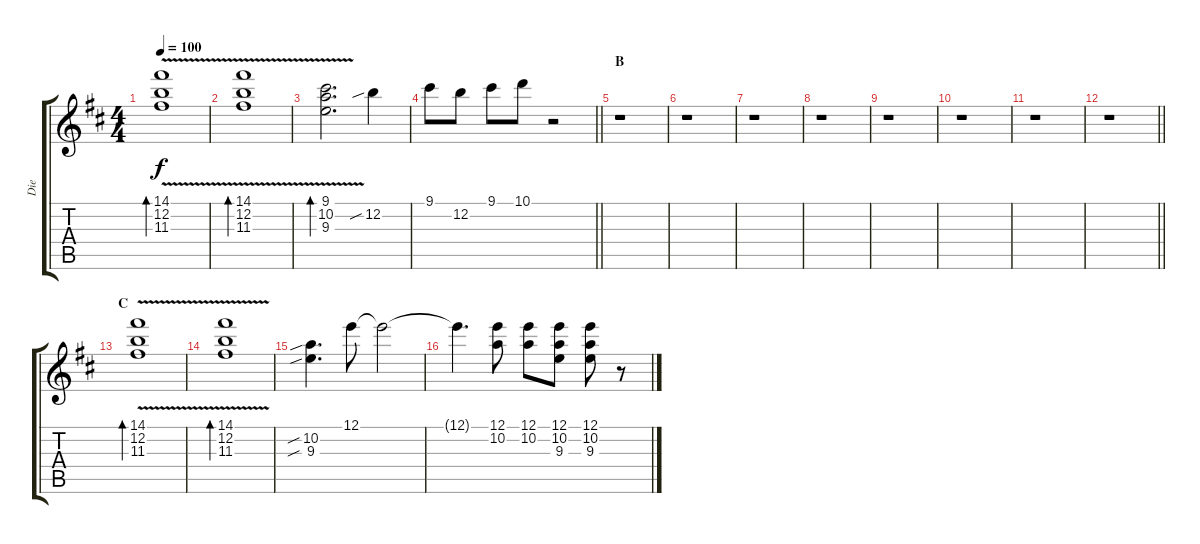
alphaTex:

\track ("Die" "Die") {instrument electricguitarclean}
\staff {score tabs}
\tuning (E4 B3 G3 D3 A2 E2) {hide}
\ts (4 4)
\tempo 100
\clef g2
\ks d
(14.1{v} 12.2 11.3).1{bd 480 dy f} |
(14.1 12.2 11.3{v}).1{bd 480} |
(9.1{v} 10.2 9.3).2{d bd 480} 12.2{sib}.4 |
\barLineRight lightlight
9.1.8 12.2.8 9.1.8 10.1.8 r.2 |
\section ("" "B")
r.1 |
r.1 |
r.1 |
r.1 |
r.1 |
r.1 |
r.1 |
\barLineRight lightlight
r.1 |
\section ("" "C")
(14.1{v} 12.2 11.3).1{bd 480} |
(14.1 12.2 11.3{v}).1{bd 480} |
(10.2{sib} 9.3{sib}).4{d} 12.1.8 12.1{t}.2 |
12.1{t}.4{d} (12.1 10.2).8 (12.1 10.2).8 (12.1 10.2 9.3).8 (12.1 10.2 9.3).8 r.8
